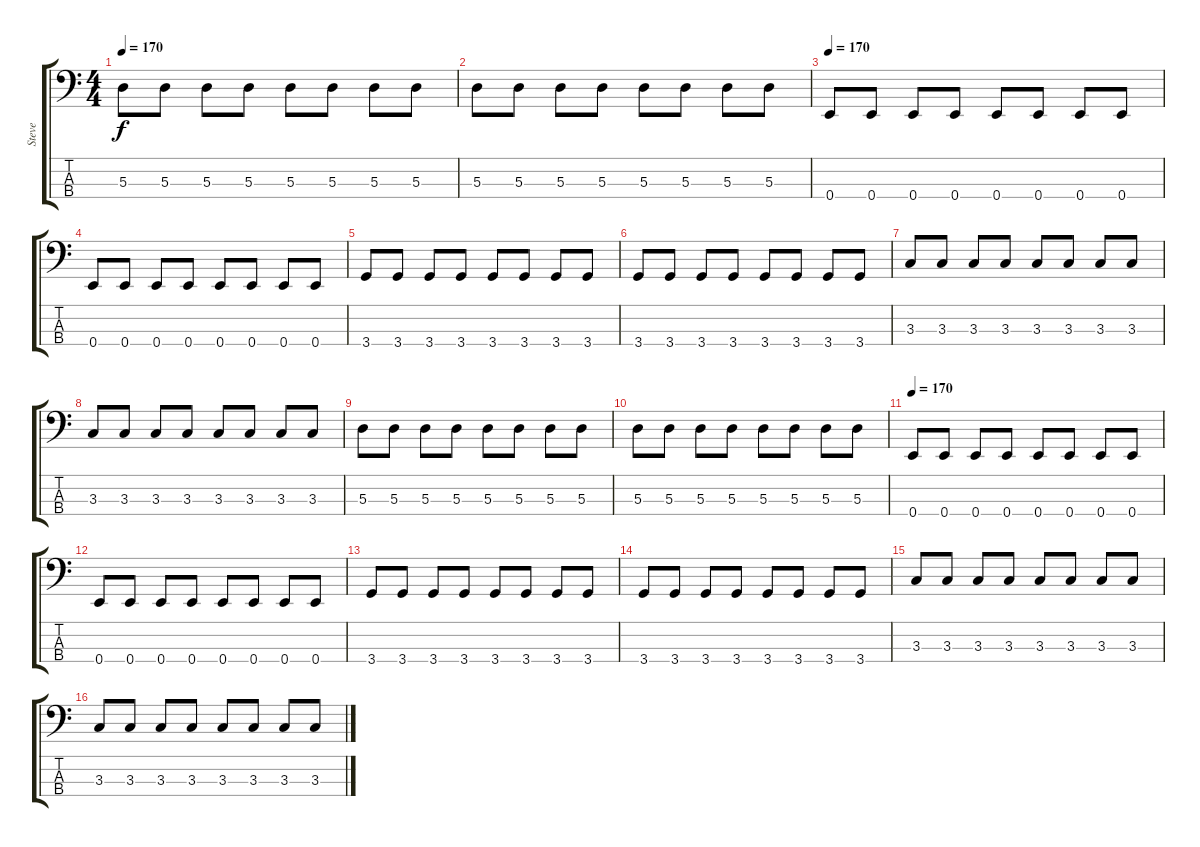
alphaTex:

\track ("Steve" "Steve") {instrument electricbassfinger}
\staff {score tabs}
\tuning (G2 D2 A1 E1) {hide}
\ts (4 4)
\tempo 170
\clef f4
\ks c
5.3.8{dy f} 5.3.8 5.3.8 5.3.8 5.3.8 5.3.8 5.3.8 5.3.8 |
5.3.8 5.3.8 5.3.8 5.3.8 5.3.8 5.3.8 5.3.8 5.3.8 |
\tempo 180
\tempo 170
0.4.8 0.4.8 0.4.8 0.4.8 0.4.8 0.4.8 0.4.8 0.4.8 |
0.4.8 0.4.8 0.4.8 0.4.8 0.4.8 0.4.8 0.4.8 0.4.8 |
3.4.8 3.4.8 3.4.8 3.4.8 3.4.8 3.4.8 3.4.8 3.4.8 |
3.4.8 3.4.8 3.4.8 3.4.8 3.4.8 3.4.8 3.4.8 3.4.8 |
3.3.8 3.3.8 3.3.8 3.3.8 3.3.8 3.3.8 3.3.8 3.3.8 |
3.3.8 3.3.8 3.3.8 3.3.8 3.3.8 3.3.8 3.3.8 3.3.8 |
5.3.8 5.3.8 5.3.8 5.3.8 5.3.8 5.3.8 5.3.8 5.3.8 |
5.3.8 5.3.8 5.3.8 5.3.8 5.3.8 5.3.8 5.3.8 5.3.8 |
\tempo 180
\tempo 170
0.4.8 0.4.8 0.4.8 0.4.8 0.4.8 0.4.8 0.4.8 0.4.8 |
0.4.8 0.4.8 0.4.8 0.4.8 0.4.8 0.4.8 0.4.8 0.4.8 |
3.4.8 3.4.8 3.4.8 3.4.8 3.4.8 3.4.8 3.4.8 3.4.8 |
3.4.8 3.4.8 3.4.8 3.4.8 3.4.8 3.4.8 3.4.8 3.4.8 |
3.3.8 3.3.8 3.3.8 3.3.8 3.3.8 3.3.8 3.3.8 3.3.8 |
3.3.8 3.3.8 3.3.8 3.3.8 3.3.8 3.3.8 3.3.8 3.3.8
